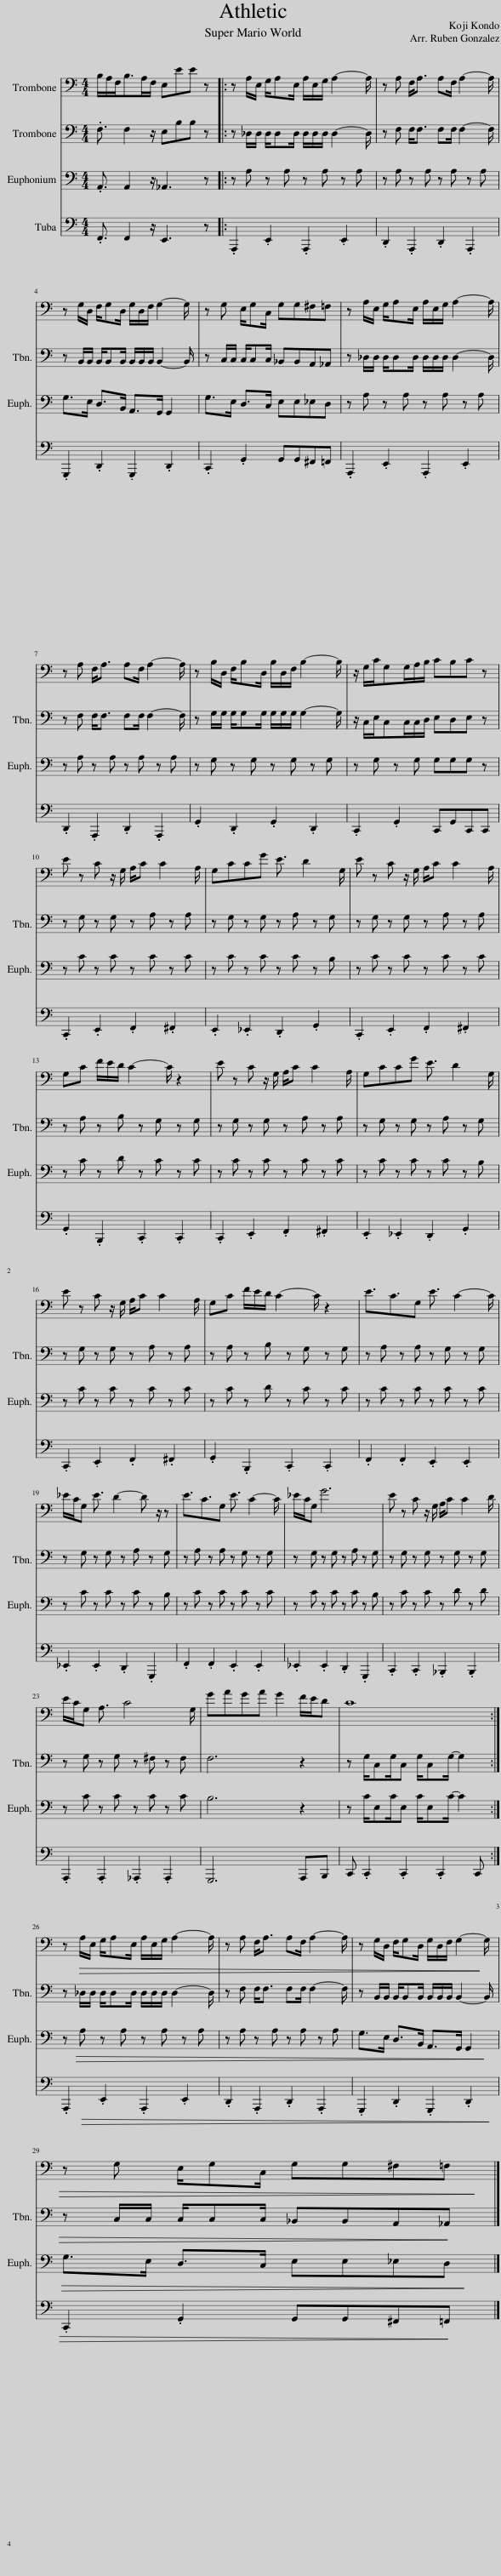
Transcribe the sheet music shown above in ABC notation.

X:1
%%score 1 2 3 4
L:1/8
M:4/4
I:linebreak $
K:C
V:1 bass
V:2 bass
V:3 bass
V:4 bass
V:1
 B,/A,/F,<B,A,/F,/ E,EE z |: z A,/E,/ G,/A,E,/ A,/E,/G,/ A,2- A,/ | z A, F,<A, A,F,/ A,2- A,/ |$ z G,/D,/ F,/G,D,/ G,/D,/F,/ G,2- G,/ | z G, E,/G,C,/ G,G,^F,=F, | %5
 z A,/E,/ G,/A,E,/ A,/E,/G,/ A,2- A,/ |$ z A, F,<A, A,F,/ A,2- A,/ | z B,/D,/ F,/B,D,/ B,/D,/F,/ B,2- B,/ | z/ G,/C/G,G,/A,/B,/ CB,C z |$ E z C z/ G,/ A,/C C2 A,/ | %10
 G,CCG E3/2 D2 G,/ | E z C z/ G,/ A,/C C2 A,/ |$ G,C F/E/D/ C2- C/ z2 | E z C z/ G,/ A,/C C2 A,/ | G,CCG E3/2 D2 G,/ |$ %15
 E z C z/ G,/ A,/C C2 A,/ | G,C F/E/D/ C2- C/ z2 | E3/2C3/2G, E3/2 C2- C/ |$ _E/C/G, E3/2 D2- D z/ z | E3/2C3/2G, E3/2 C2- C/ | %20
 _E/C/G, G6 | E z C z/ G,/ A,/C C2 D/ |$ E/C/G, A,3/2 C4 G,/ | GAGA G2 F/E/D | C8 :|$ %25
 z!>(! A,/E,/ G,/A,E,/ A,/E,/G,/ A,2- A,/!>)! |!mf! z A, F,<A, A,F,/ A,2- A,/ |!mp! z G,/D,/ F,/G,D,/ G,/D,/F,/ G,2- G,/ |$!>(! z G, E,/G,C,/ G,G,^F,!ppp!=F,!>)! |] %29
V:2
 .F,3/2 F,2 z/ E,B,B, z |: z _D,/D,/ D,/D,D,/ D,/D,/D,/ D,2- D,/ | z F, F,<F, F,F,/ F,2- F,/ |$ z B,,/B,,/ B,,/B,,B,,/ B,,/B,,/B,,/ B,,2- B,,/ | z C,/C,/ C,/C,C,/ _B,,B,,A,,_A,, | %5
 z _D,/D,/ D,/D,D,/ D,/D,/D,/ D,2- D,/ |$ z F, F,<F, F,F,/ F,2- F,/ | z G,/G,/ G,/G,G,/ G,/G,/G,/ G,2- G,/ | z/ C,/E,/C,C,/C,/D,/ E,D,E, z |$ z G, z G, z A, z A, | %10
 z G, z G, z A, z G, | z G, z G, z A, z A, |$ z A, z B, z G, z G, | z G, z G, z A, z A, | z G, z G, z A, z G, |$ %15
 z G, z G, z A, z A, | z A, z B, z G, z G, | z A, z A, z G, z G, |$ z G, z G, z A, z G, | z A, z A, z G, z G, | %20
 z G, z G, z A, z G, | z G, z G, z G, z G, |$ z G, z G, z ^F, z F, | F,6 z2 | z G,/C,G,/C, G,/C,G,/- G,2 :|$ %25
 z _D,/D,/ D,/D,D,/ D,/D,/D,/ D,2- D,/ |!mf! z F, F,<F, F,F,/ F,2- F,/ |!mp! z B,,/B,,/ B,,/B,,B,,/ B,,/B,,/B,,/ B,,2- B,,/ |$ z C,/C,/ C,/C,C,/ _B,,B,,A,,!ppp!!>(!_A,,!>)! |] %29
V:3
 .A,,3/2 A,,2 z/ _A,,3 z |: z A, z A, z A, z A, | z A, z A, z A, z A, |$ G,>E, D,>B,, A,,>G,, G,,2 | G,>E, D,>C, E,E,_E,D, | %5
 z A, z A, z A, z A, |$ z A, z A, z A, z A, | z G, z G, z G, z G, | z G, z G, G,G,G, z |$ z C z C z C z C | %10
 z C z C z C z B, | z C z C z C z C |$ z C z D z C z C | z C z C z C z C | z C z C z C z B, |$ %15
 z C z C z C z C | z C z D z C z C | z C z C z C z C |$ z C z C z C z B, | z C z C z C z C | %20
 z C z C z C z B, | z C z C z D z D |$ z C z C z C z C | B,6 z2 | z C/E,C/E, C/E,C/- C2 :|$ %25
 z!>(! A, z A, z A, z A,!>)! |!mf! z A, z A, z A, z A, |!mp! G,>E, D,>B,, A,,>G,, G,,2 |$ G,>E, D,>C,!>(! E,E,_E,!ppp!D,!>)! |] %29
V:4
 .F,,3/2 F,,2 z/ E,,3 z |: .A,,,2 .E,,2 .A,,,2 .E,,2 | .D,,2 .A,,,2 .D,,2 .A,,,2 |$ .G,,,2 .D,,2 .G,,,2 .D,,2 | .C,,2 .G,,2 G,,G,,^F,,=F,, | %5
 .A,,,2 .E,,2 .A,,,2 .E,,2 |$ .D,,2 .A,,,2 .D,,2 .A,,,2 | .G,,2 .D,,2 .G,,2 .D,,2 | .C,,2 .G,,2 C,,G,,C,,C,, |$ .C,,2 .E,,2 .F,,2 .^F,,2 | %10
 .E,,2 ._E,,2 .D,,2 .G,,2 | .C,,2 .E,,2 .F,,2 .^F,,2 |$ .G,,2 .B,,,2 .C,,2 .C,,2 | .C,,2 .E,,2 .F,,2 .^F,,2 | .E,,2 ._E,,2 .D,,2 .G,,2 |$ %15
 .C,,2 .E,,2 .F,,2 .^F,,2 | .G,,2 .B,,,2 .C,,2 .C,,2 | .F,,2 .F,,2 .E,,2 .E,,2 |$ ._E,,2 .E,,2 .D,,2 .G,,,2 | .F,,2 .F,,2 .E,,2 .E,,2 | %20
 ._E,,2 .E,,2 .D,,2 .G,,,2 | .C,,2 .C,,2 ._B,,,2 .B,,,2 |$ .A,,,2 .A,,,2 ._A,,,2 .A,,,2 | G,,,6 A,,,B,,, | C,, .C,,2 .C,,2 .C,,2 C,, :|$ %25
 .A,,,2 .E,,2 .A,,,2 .E,,2 |!mf! .D,,2 .A,,,2 .D,,2 .A,,,2 |!mp! .G,,,2 .D,,2 .G,,,2!>(! .D,,2!>)! |$ .C,,2 .G,,2 G,,G,,^F,,!ppp!!>(!=F,,!>)! |] %29
